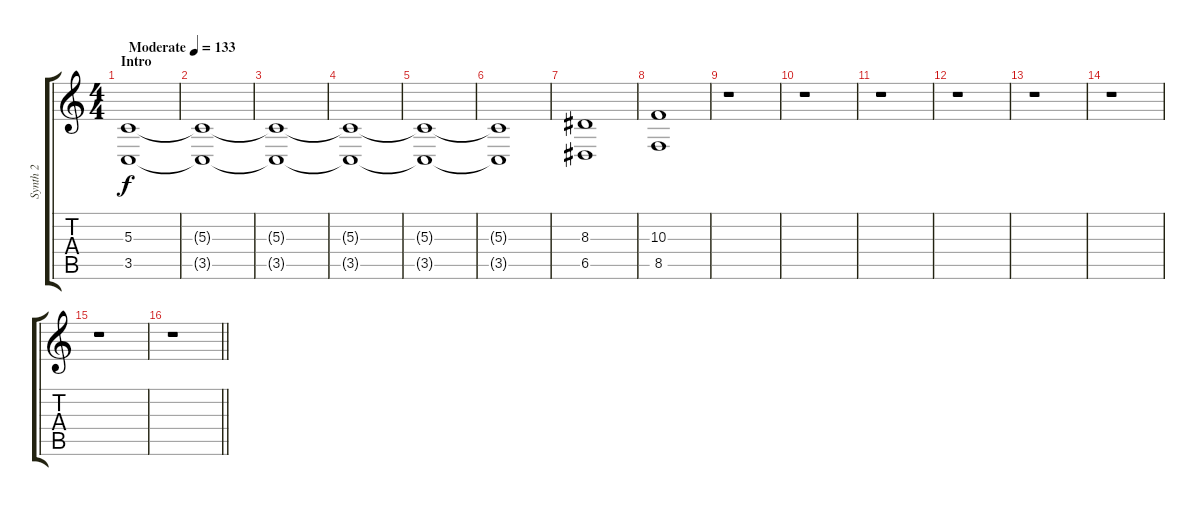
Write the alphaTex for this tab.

\track ("Synth 2" "Synth 2") {instrument pad2warm}
\staff {score tabs}
\tuning (E4 B3 G3 D3 A2 E2) {hide}
\ts (4 4)
\section ("" "Intro")
\tempo (133 "Moderate")
\clef g2
\ks c
(5.3 3.5).1{dy f instrument pad2warm} |
(5.3{t} 3.5{t}).1 |
(5.3{t} 3.5{t}).1 |
(5.3{t} 3.5{t}).1 |
(5.3{t} 3.5{t}).1 |
(5.3{t} 3.5{t}).1 |
(8.3 6.5).1 |
(10.3 8.5).1 |
r.1 |
r.1 |
r.1 |
r.1 |
r.1 |
r.1 |
r.1 |
\barLineRight lightlight
r.1
